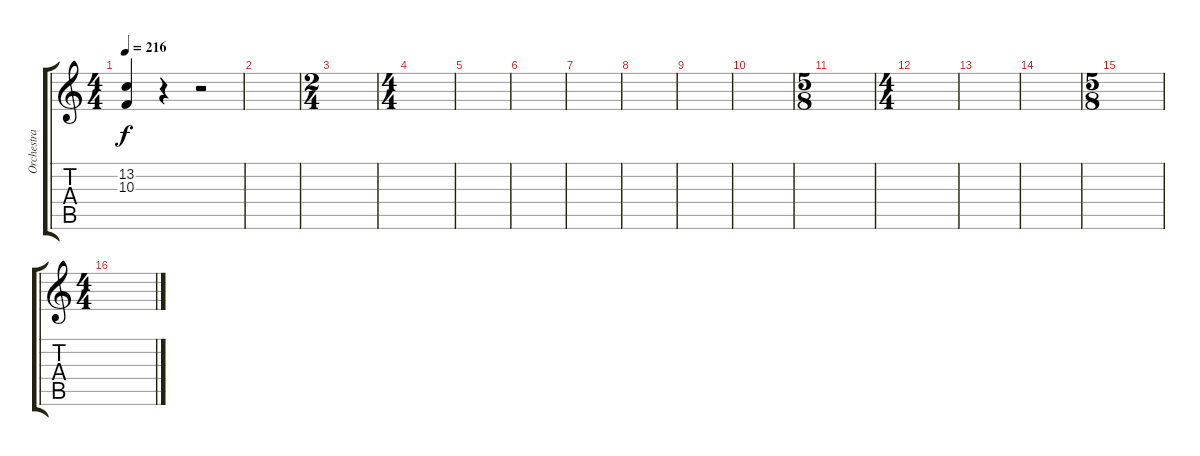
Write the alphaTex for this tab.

\track ("Orchestra" "Orchestra") {instrument stringensemble1}
\staff {score tabs}
\tuning (E4 B3 G3 D3 A2 E2) {hide}
\ts (4 4)
\tempo 216
\clef g2
\ks c
(13.2 10.3).4{dy f} r.4 r.2 |
|
\ts (2 4)
|
\ts (4 4)
|
|
|
|
|
|
|
\ts (5 8)
|
\ts (4 4)
|
|
|
\ts (5 8)
|
\ts (4 4)
